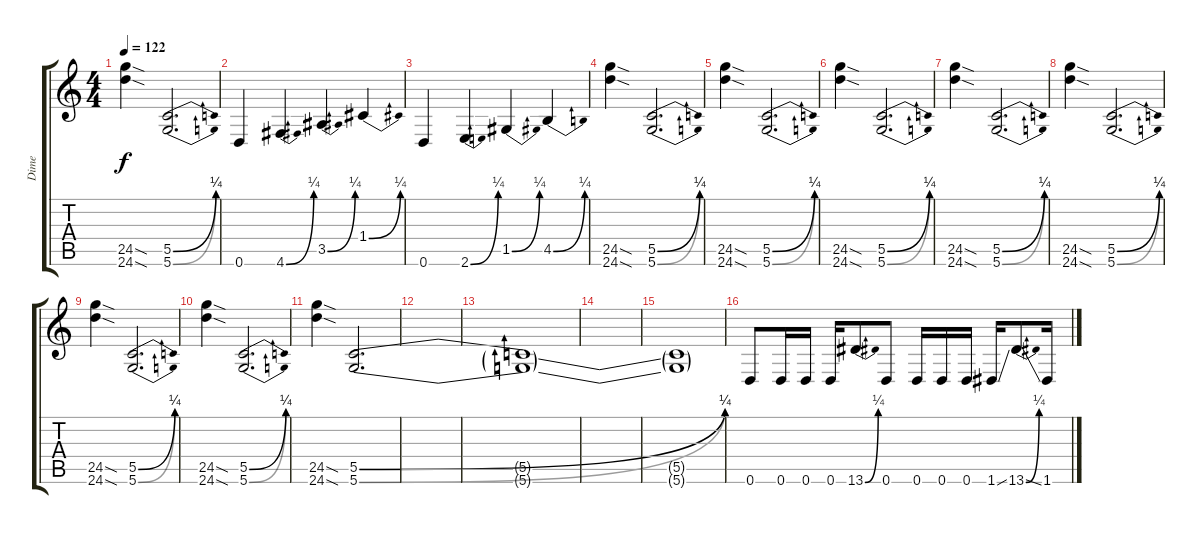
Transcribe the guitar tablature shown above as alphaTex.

\track ("Dime" "Dime") {instrument distortionguitar}
\staff {score tabs}
\tuning (D4 A3 F3 C3 G2 D2) {hide}
\ts (4 4)
\tempo 122
\clef g2
\ks c
(24.5{sod} 24.6{sod}).4{dy f} (5.5{be (bend 0 0 60 1)} 5.6{be (bend 0 0 60 1)}).2{d} |
0.6.4 4.6{be (bend 0 0 60 1)}.4 3.5{be (bend 0 0 60 1)}.4 1.4{be (bend 0 0 60 1)}.4 |
0.6.4 2.6{be (bend 0 0 60 1)}.4 1.5{be (bend 0 0 60 1)}.4 4.5{be (bend 0 0 60 1)}.4 |
(24.5{sod} 24.6{sod}).4 (5.5{be (bend 0 0 60 1)} 5.6{be (bend 0 0 60 1)}).2{d} |
(24.5{sod} 24.6{sod}).4 (5.5{be (bend 0 0 60 1)} 5.6{be (bend 0 0 60 1)}).2{d} |
(24.5{sod} 24.6{sod}).4 (5.5{be (bend 0 0 60 1)} 5.6{be (bend 0 0 60 1)}).2{d} |
(24.5{sod} 24.6{sod}).4 (5.5{be (bend 0 0 60 1)} 5.6{be (bend 0 0 60 1)}).2{d} |
(24.5{sod} 24.6{sod}).4 (5.5{be (bend 0 0 60 1)} 5.6{be (bend 0 0 60 1)}).2{d} |
(24.5{sod} 24.6{sod}).4 (5.5{be (bend 0 0 60 1)} 5.6{be (bend 0 0 60 1)}).2{d} |
(24.5{sod} 24.6{sod}).4 (5.5{be (bend 0 0 60 1)} 5.6{be (bend 0 0 60 1)}).2{d} |
(24.5{sod} 24.6{sod}).4 (5.5{be (bend 0 0 60 1)} 5.6{be (bend 0 0 60 1)}).2{d} |
|
(5.5{t} 5.6{t}).1 |
|
(5.5{t} 5.6{t}).1 |
0.6.8 0.6.16 0.6.16 0.6.16 13.6{be (bend 0 0 60 1)}.8 0.6.8 0.6.16 0.6.16 0.6.16 1.6{ss}.16 13.6{be (bend 0 0 60 1) ss}.8 1.6.16
